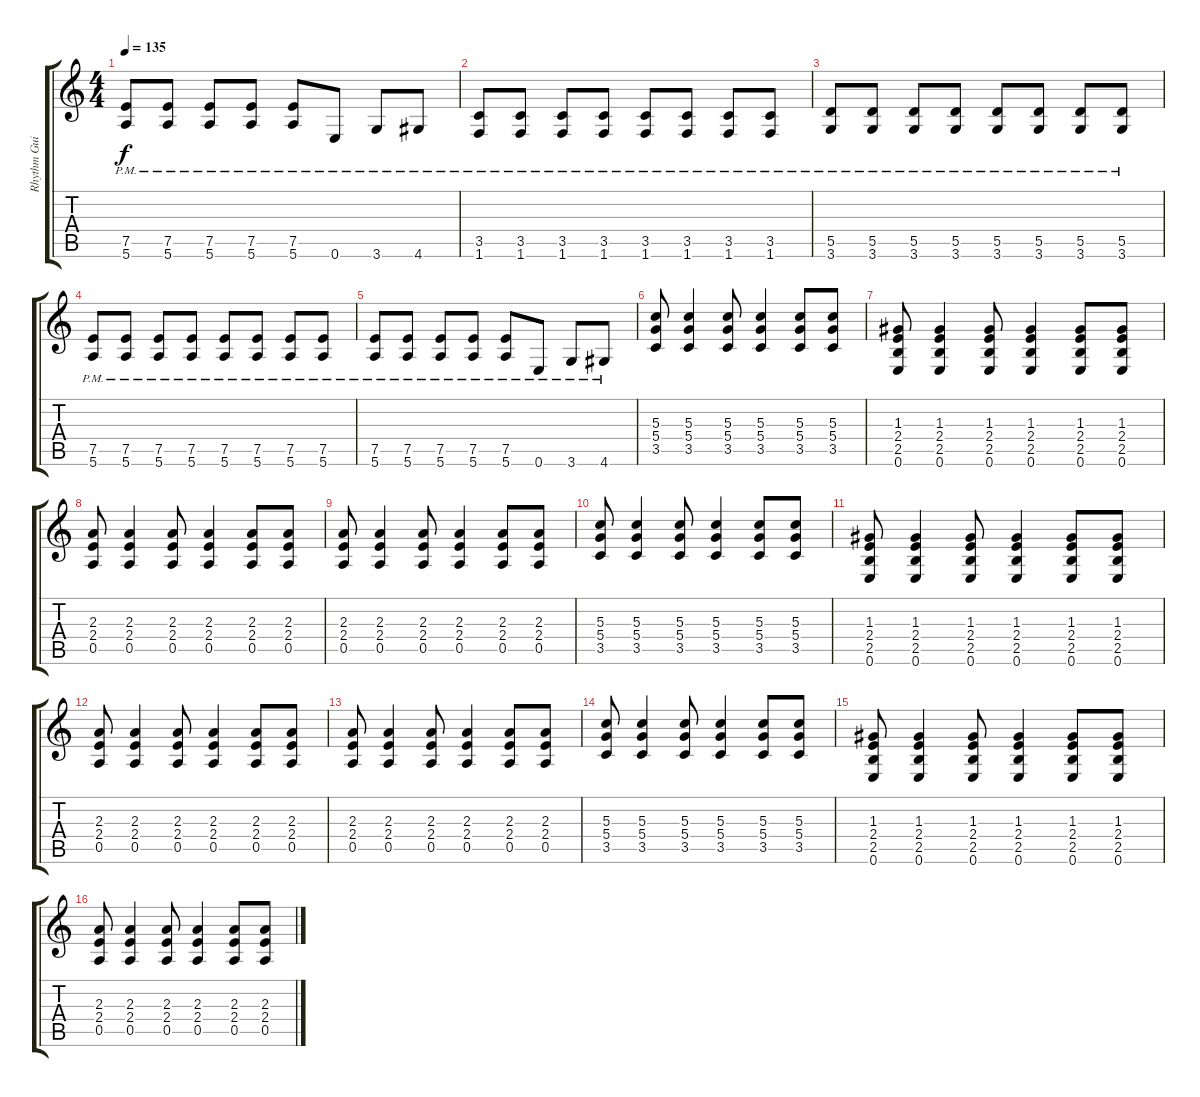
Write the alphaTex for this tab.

\track ("Rhythm Guitar" "Rhythm Gui") {instrument overdrivenguitar}
\staff {score tabs}
\tuning (E4 B3 G3 D3 A2 E2) {hide}
\ts (4 4)
\tempo 135
\clef g2
\ks c
(7.5{pm} 5.6{pm}).8{dy f} (7.5{pm} 5.6{pm}).8 (7.5{pm} 5.6{pm}).8 (7.5{pm} 5.6{pm}).8 (7.5{pm} 5.6{pm}).8 0.6{pm}.8 3.6{pm}.8 4.6{pm}.8 |
(3.5{pm} 1.6{pm}).8 (3.5{pm} 1.6{pm}).8 (3.5{pm} 1.6{pm}).8 (3.5{pm} 1.6{pm}).8 (3.5{pm} 1.6{pm}).8 (3.5{pm} 1.6{pm}).8 (3.5{pm} 1.6{pm}).8 (3.5{pm} 1.6{pm}).8 |
(5.5{pm} 3.6{pm}).8 (5.5{pm} 3.6{pm}).8 (5.5{pm} 3.6{pm}).8 (5.5{pm} 3.6{pm}).8 (5.5{pm} 3.6{pm}).8 (5.5{pm} 3.6{pm}).8 (5.5{pm} 3.6{pm}).8 (5.5{pm} 3.6{pm}).8 |
(7.5{pm} 5.6{pm}).8 (7.5{pm} 5.6{pm}).8 (7.5{pm} 5.6{pm}).8 (7.5{pm} 5.6{pm}).8 (7.5{pm} 5.6{pm}).8 (7.5{pm} 5.6{pm}).8 (7.5{pm} 5.6{pm}).8 (7.5{pm} 5.6{pm}).8 |
(7.5{pm} 5.6{pm}).8 (7.5{pm} 5.6{pm}).8 (7.5{pm} 5.6{pm}).8 (7.5{pm} 5.6{pm}).8 (7.5{pm} 5.6{pm}).8 0.6{pm}.8 3.6{pm}.8 4.6{pm}.8 |
(5.3 5.4 3.5).8 (5.3 5.4 3.5).4 (5.3 5.4 3.5).8 (5.3 5.4 3.5).4 (5.3 5.4 3.5).8 (5.3 5.4 3.5).8 |
(1.3 2.4 2.5 0.6).8 (1.3 2.4 2.5 0.6).4 (1.3 2.4 2.5 0.6).8 (1.3 2.4 2.5 0.6).4 (1.3 2.4 2.5 0.6).8 (1.3 2.4 2.5 0.6).8 |
(2.3 2.4 0.5).8 (2.3 2.4 0.5).4 (2.3 2.4 0.5).8 (2.3 2.4 0.5).4 (2.3 2.4 0.5).8 (2.3 2.4 0.5).8 |
(2.3 2.4 0.5).8 (2.3 2.4 0.5).4 (2.3 2.4 0.5).8 (2.3 2.4 0.5).4 (2.3 2.4 0.5).8 (2.3 2.4 0.5).8 |
(5.3 5.4 3.5).8 (5.3 5.4 3.5).4 (5.3 5.4 3.5).8 (5.3 5.4 3.5).4 (5.3 5.4 3.5).8 (5.3 5.4 3.5).8 |
(1.3 2.4 2.5 0.6).8 (1.3 2.4 2.5 0.6).4 (1.3 2.4 2.5 0.6).8 (1.3 2.4 2.5 0.6).4 (1.3 2.4 2.5 0.6).8 (1.3 2.4 2.5 0.6).8 |
(2.3 2.4 0.5).8 (2.3 2.4 0.5).4 (2.3 2.4 0.5).8 (2.3 2.4 0.5).4 (2.3 2.4 0.5).8 (2.3 2.4 0.5).8 |
(2.3 2.4 0.5).8 (2.3 2.4 0.5).4 (2.3 2.4 0.5).8 (2.3 2.4 0.5).4 (2.3 2.4 0.5).8 (2.3 2.4 0.5).8 |
(5.3 5.4 3.5).8 (5.3 5.4 3.5).4 (5.3 5.4 3.5).8 (5.3 5.4 3.5).4 (5.3 5.4 3.5).8 (5.3 5.4 3.5).8 |
(1.3 2.4 2.5 0.6).8 (1.3 2.4 2.5 0.6).4 (1.3 2.4 2.5 0.6).8 (1.3 2.4 2.5 0.6).4 (1.3 2.4 2.5 0.6).8 (1.3 2.4 2.5 0.6).8 |
(2.3 2.4 0.5).8 (2.3 2.4 0.5).4 (2.3 2.4 0.5).8 (2.3 2.4 0.5).4 (2.3 2.4 0.5).8 (2.3 2.4 0.5).8
